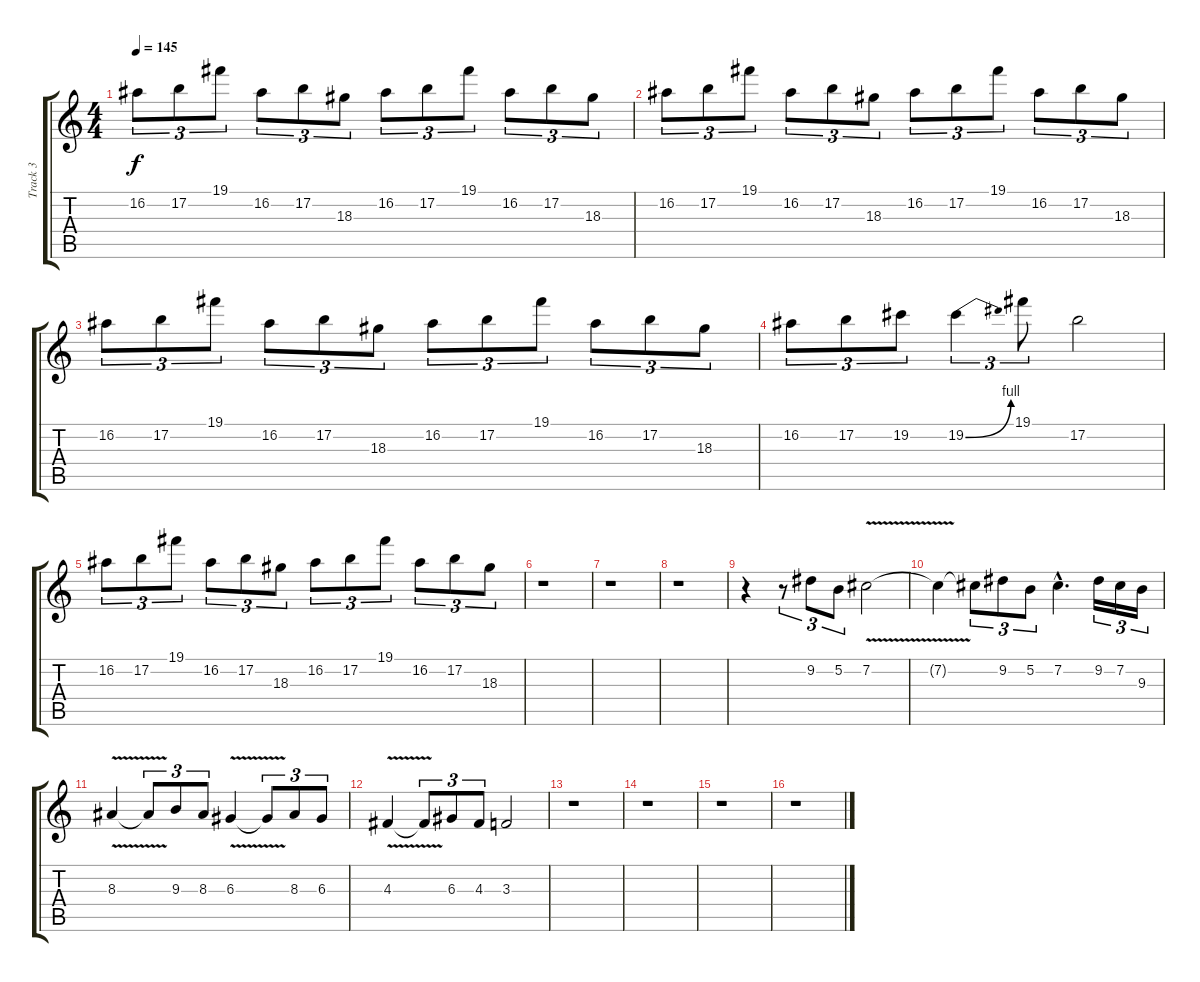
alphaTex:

\track ("Track 3" "Track 3") {instrument distortionguitar}
\staff {score tabs}
\tuning (B3 Gb3 D3 A2 E2 B1) {hide}
\ts (4 4)
\tempo 145
\clef g2
\ks c
16.2.8{tu (3 2) dy f} 17.2.8{tu (3 2)} 19.1.8{tu (3 2)} 16.2.8{tu (3 2)} 17.2.8{tu (3 2)} 18.3.8{tu (3 2)} 16.2.8{tu (3 2)} 17.2.8{tu (3 2)} 19.1.8{tu (3 2)} 16.2.8{tu (3 2)} 17.2.8{tu (3 2)} 18.3.8{tu (3 2)} |
16.2.8{tu (3 2)} 17.2.8{tu (3 2)} 19.1.8{tu (3 2)} 16.2.8{tu (3 2)} 17.2.8{tu (3 2)} 18.3.8{tu (3 2)} 16.2.8{tu (3 2)} 17.2.8{tu (3 2)} 19.1.8{tu (3 2)} 16.2.8{tu (3 2)} 17.2.8{tu (3 2)} 18.3.8{tu (3 2)} |
16.2.8{tu (3 2)} 17.2.8{tu (3 2)} 19.1.8{tu (3 2)} 16.2.8{tu (3 2)} 17.2.8{tu (3 2)} 18.3.8{tu (3 2)} 16.2.8{tu (3 2)} 17.2.8{tu (3 2)} 19.1.8{tu (3 2)} 16.2.8{tu (3 2)} 17.2.8{tu (3 2)} 18.3.8{tu (3 2)} |
16.2.8{tu (3 2)} 17.2.8{tu (3 2)} 19.2.8{tu (3 2)} 19.2{be (bend 0 0 60 4)}.4{tu (3 2)} 19.1.8{tu (3 2)} 17.2.2 |
16.2.8{tu (3 2)} 17.2.8{tu (3 2)} 19.1.8{tu (3 2)} 16.2.8{tu (3 2)} 17.2.8{tu (3 2)} 18.3.8{tu (3 2)} 16.2.8{tu (3 2)} 17.2.8{tu (3 2)} 19.1.8{tu (3 2)} 16.2.8{tu (3 2)} 17.2.8{tu (3 2)} 18.3.8{tu (3 2)} |
r.1 |
r.1 |
r.1 |
r.4 r.8{tu (3 2)} 9.2.8{tu (3 2)} 5.2.8{tu (3 2)} 7.2{v}.2 |
7.2{t}.4 7.2{t}.8{tu (3 2)} 9.2.8{tu (3 2)} 5.2.8{tu (3 2)} 7.2{hac}.4{d} 9.2.16{tu (3 2)} 7.2.16{tu (3 2)} 9.3.16{tu (3 2)} |
8.3{v}.4 8.3{t}.8{tu (3 2)} 9.3.8{tu (3 2)} 8.3.8{tu (3 2)} 6.3{v}.4 6.3{t}.8{tu (3 2)} 8.3.8{tu (3 2)} 6.3.8{tu (3 2)} |
4.3{v}.4 4.3{t}.8{tu (3 2)} 6.3.8{tu (3 2)} 4.3.8{tu (3 2)} 3.3.2 |
r.1 |
r.1 |
r.1 |
r.1
